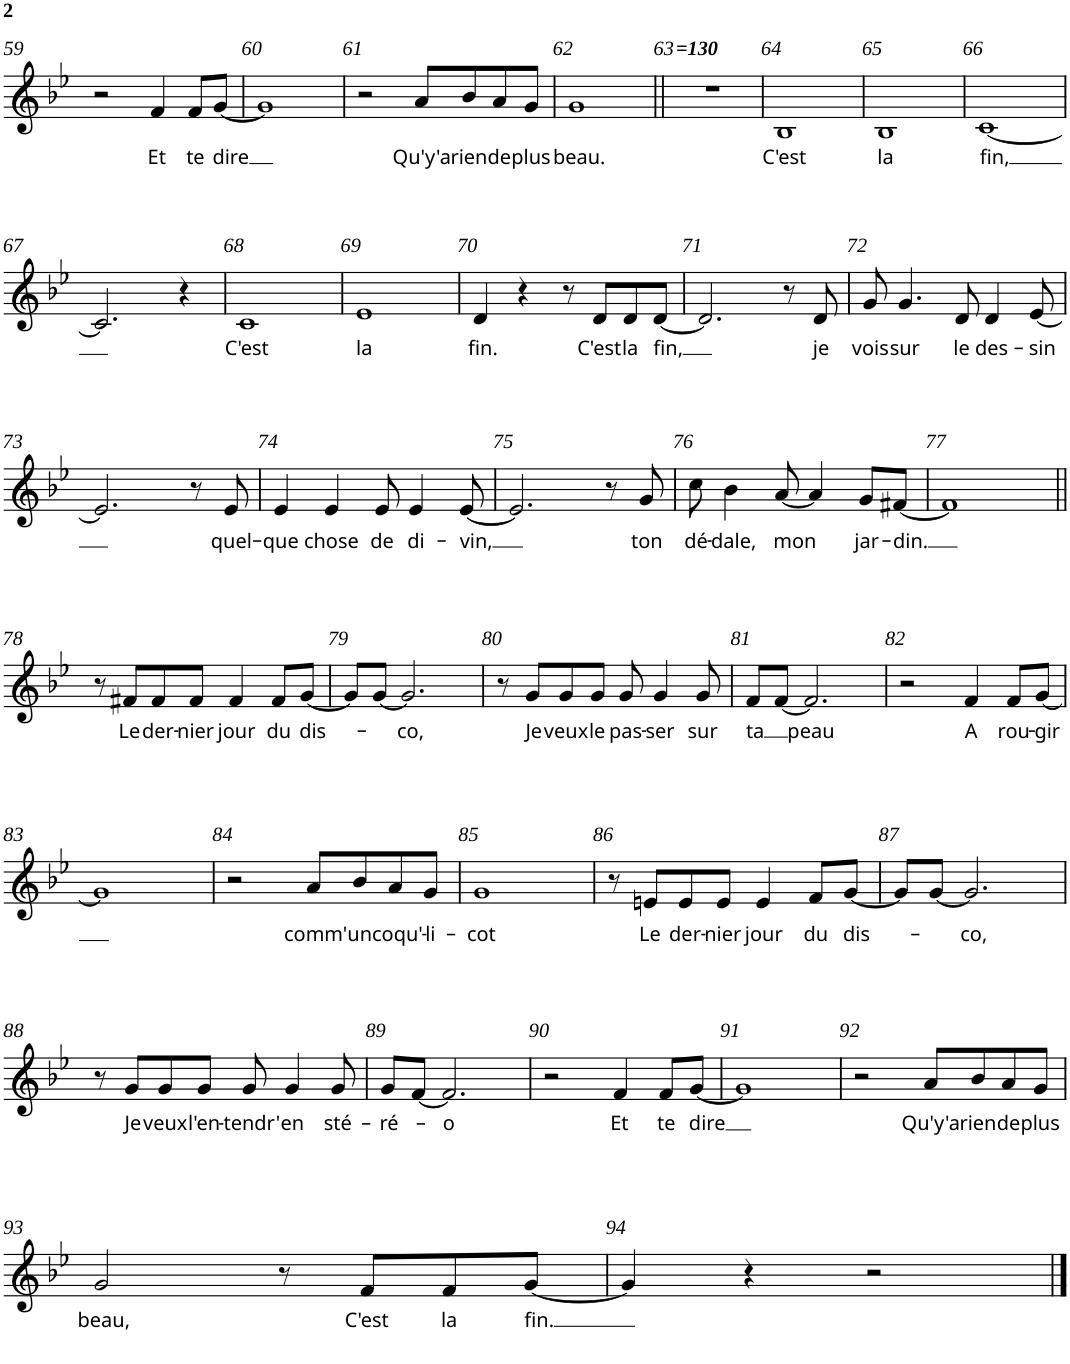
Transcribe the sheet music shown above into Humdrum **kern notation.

**kern	**text
*part1	*part1
*staff1	*staff1
*I"Alto	*
*I'Alt.	*
!!LO:PB:g=z
*clefG2	*
*k[b-e-]	*
*g:	*
*M4/4	*
*met(c)	*
=59	=59
2r	.
!	!LO:LY:b
4f/	Et
!	!LO:LY:b
8f/L	te
!	!LO:LY:b
[8g/J	dire
=60	=60
1g]	.
=61	=61
2r	.
!	!LO:LY:b
8a/L	Qu'y'a
!	!LO:LY:b
8b-/	rien
!	!LO:LY:b
8a/	de
!	!LO:LY:b
8g/J	plus
=62	=62
!	!LO:LY:b
1g	beau.
=63||	=63||
!LO:TX:a:Bi:t==130	!
1r	.
=64	=64
!	!LO:LY:b
1B-	C'est
=65	=65
!	!LO:LY:b
1B-	la
=66	=66
!	!LO:LY:b
[1c	fin,
!!LO:LB:g=z
=67	=67
2.c/]	.
4r	.
=68	=68
!	!LO:LY:b
1c	C'est
=69	=69
!	!LO:LY:b
1e-	la
=70	=70
!	!LO:LY:b
4d/	fin.
4r	.
8r	.
!	!LO:LY:b
8d/L	C'est
!	!LO:LY:b
8d/	la
!	!LO:LY:b
[8d/J	fin,
=71	=71
2.d/]	.
8r	.
!	!LO:LY:b
8d/	je
=72	=72
!	!LO:LY:b
8g/	vois
!	!LO:LY:b
4.g/	sur
!	!LO:LY:b
8d/	le
!	!LO:LY:b
4d/	des-
!	!LO:LY:b
[8e-/	-sin
!!LO:LB:g=z
=73	=73
2.e-/]	.
8r	.
!	!LO:LY:b
8e-/	quel-
=74	=74
!	!LO:LY:b
4e-/	-que
!	!LO:LY:b
4e-/	chose
!	!LO:LY:b
8e-/	de
!	!LO:LY:b
4e-/	di-
!	!LO:LY:b
[8e-/	-vin,
=75	=75
2.e-/]	.
8r	.
!	!LO:LY:b
8g/	ton
=76	=76
!	!LO:LY:b
8cc\	dé-
!	!LO:LY:b
4b-\	-dale,
!	!LO:LY:b
[8a/	mon
4a/]	.
!	!LO:LY:b
8g/L	jar-
!	!LO:LY:b
[8f#X/J	-din.
=77	=77
1f#]	.
!!LO:LB:g=z
=78||	=78||
8r	.
!	!LO:LY:b
8f#X/L	Le
!	!LO:LY:b
8f#/	der-
!	!LO:LY:b
8f#/J	-nier
!	!LO:LY:b
4f#/	jour
!	!LO:LY:b
8f#/L	du
!	!LO:LY:b
[8g/J	dis-
=79	=79
8g/L]	.
[8g/J	.
!	!LO:LY:b
2.g/]	-co,
=80	=80
8r	.
!	!LO:LY:b
8g/L	Je
!	!LO:LY:b
8g/	veux
!	!LO:LY:b
8g/J	le
!	!LO:LY:b
8g/	pas-
!	!LO:LY:b
4g/	-ser
!	!LO:LY:b
8g/	sur
=81	=81
!	!LO:LY:b
8f/L	ta
[8f/J	.
!	!LO:LY:b
2.f/]	peau
=82	=82
2r	.
!	!LO:LY:b
4f/	A
!	!LO:LY:b
8f/L	rou-
!	!LO:LY:b
[8g/J	-gir
!!LO:LB:g=z
=83	=83
1g]	.
=84	=84
2r	.
!	!LO:LY:b
8a/L	comm'
!	!LO:LY:b
8b-/	un
!	!LO:LY:b
8a/	coqu'-
!	!LO:LY:b
8g/J	-li-
=85	=85
!	!LO:LY:b
1g	-cot
=86	=86
8r	.
!	!LO:LY:b
8en/L	Le
!	!LO:LY:b
8e/	der-
!	!LO:LY:b
8e/J	-nier
!	!LO:LY:b
4e/	jour
!	!LO:LY:b
8f/L	du
!	!LO:LY:b
[8g/J	dis-
=87	=87
8g/L]	.
[8g/J	.
!	!LO:LY:b
2.g/]	-co,
!!LO:LB:g=z
=88	=88
8r	.
!	!LO:LY:b
8g/L	Je
!	!LO:LY:b
8g/	veux
!	!LO:LY:b
8g/J	l'en-
!	!LO:LY:b
8g/	-tendr'
!	!LO:LY:b
4g/	en
!	!LO:LY:b
8g/	sté-
=89	=89
!	!LO:LY:b
8g/L	-ré-
[8f/J	.
!	!LO:LY:b
2.f/]	-o
=90	=90
2r	.
!	!LO:LY:b
4f/	Et
!	!LO:LY:b
8f/L	te
!	!LO:LY:b
[8g/J	dire
=91	=91
1g]	.
=92	=92
2r	.
!	!LO:LY:b
8a/L	Qu'y'a
!	!LO:LY:b
8b-/	rien
!	!LO:LY:b
8a/	de
!	!LO:LY:b
8g/J	plus
!!LO:LB:g=z
=93	=93
!	!LO:LY:b
2g/	beau,
8r	.
!	!LO:LY:b
8f/L	C'est
!	!LO:LY:b
8f/	la
!	!LO:LY:b
[8g/J	fin.
=94	=94
4g/]	.
4r	.
2r	.
==	==
*-	*-
